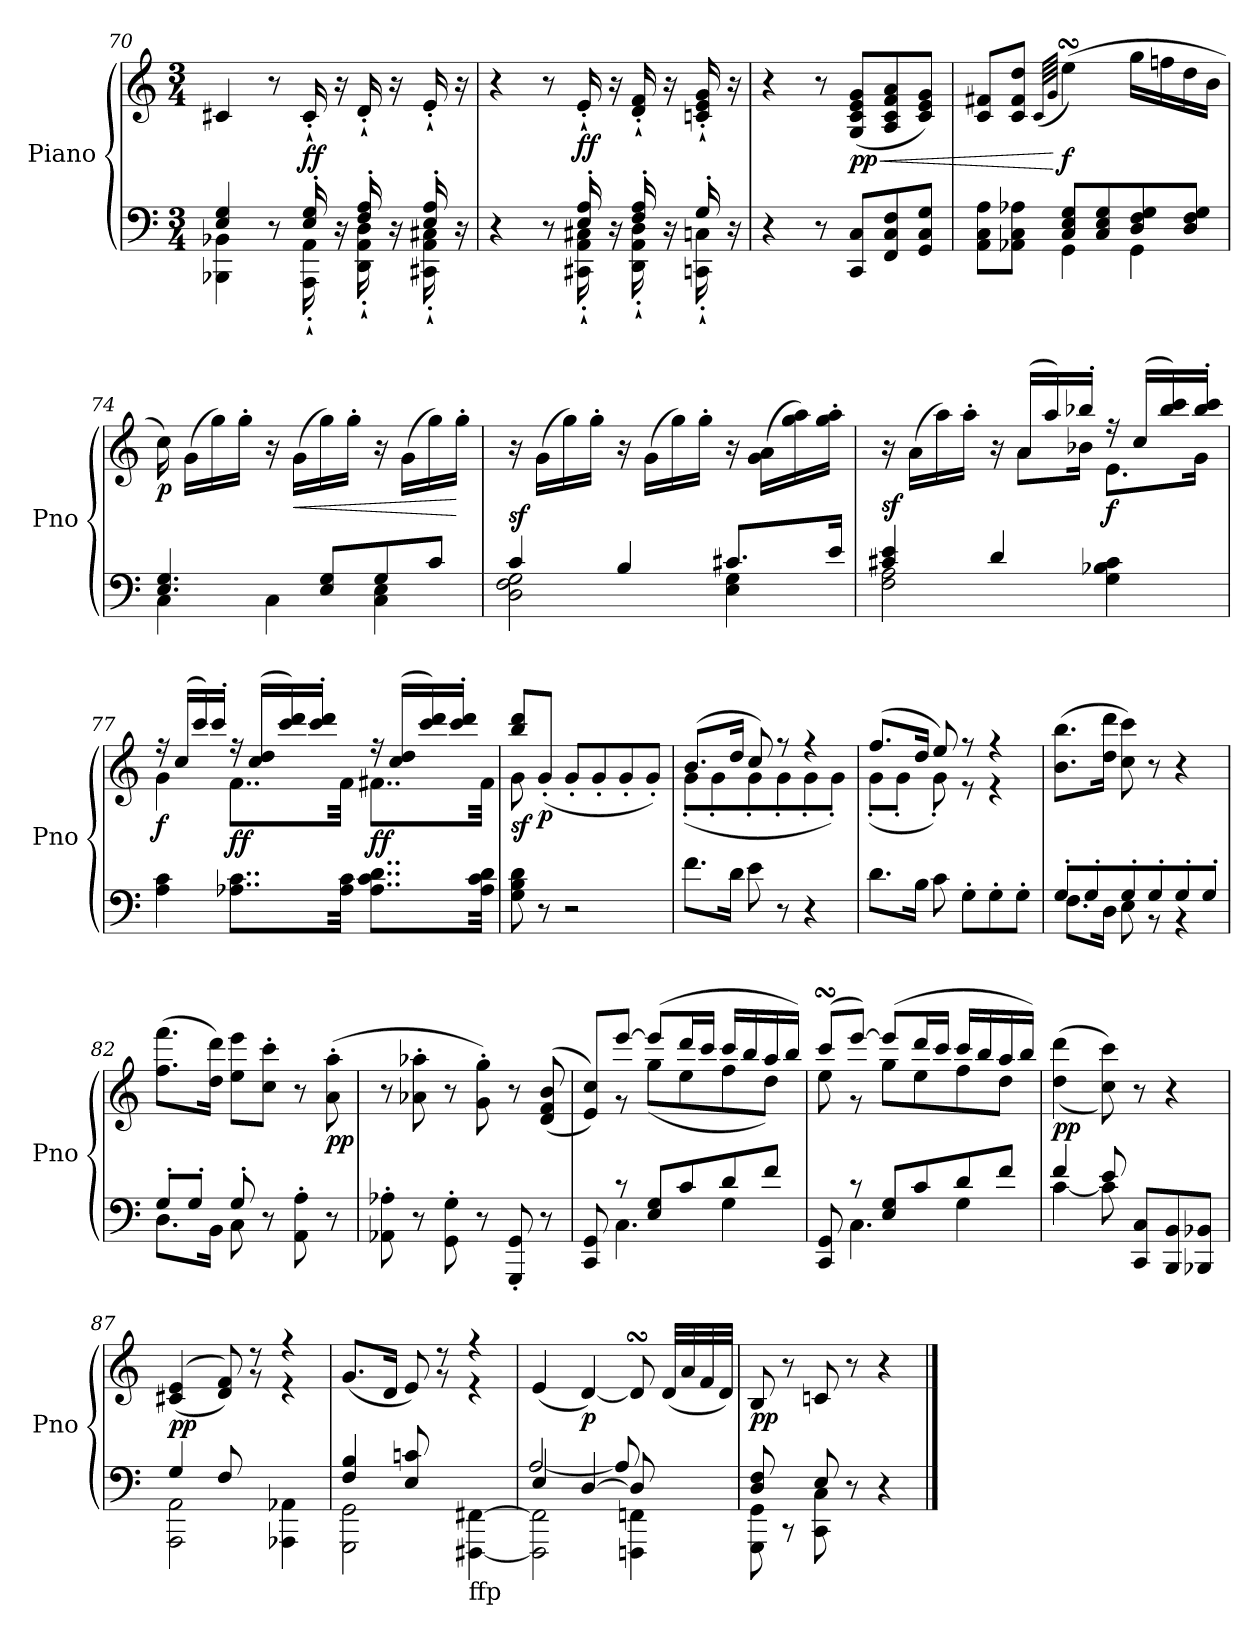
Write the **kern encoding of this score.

**kern	**kern	**dynam
*part1	*part1	*part1
*staff2	*staff1	*staff1/2
*I"Piano	*	*
*I'Pno	*	*
*clefF4	*clefG2	*
*k[]	*k[]	*
*M3/4	*M3/4	*
=70	=70	=70
*^	*	*
4E/ 4G/	4BBB-X\ 4BB-X\	4c#X/	.
8ryy	8r	8r	.
!	!	!	!LO:DY:b
16E/' 16G/'	16AAA\'` 16AA\'`	16c#'`/	ff
16ryy	16r	16r	.
16F/' 16A/'	16DD\'` 16AA\'` 16D\'`	16d'`/	.
16ryy	16r	16r	.
16E/' 16A/'	16CC#X\'` 16AA\'` 16C#X\'`	16e'`/	.
16ryy	16r	16r	.
!!LO:LB:g=z
=71	=71	=71	=71
4.ryy	4r	4r	.
.	8r	8r	.
!	!	!	!LO:DY:b
16E/' 16A/'	16CC#X\'` 16AA\'` 16C#X\'`	16e'`/	ff
16ryy	16r	16r	.
16F/' 16A/'	16DD\'` 16AA\'` 16D\'`	16d/'` 16f/'`	.
16ryy	16r	16r	.
16G'/	16CCn\'` 16Cn\'`	16cn/'` 16e/'` 16g/'`	.
16ryy	16r	16r	.
*v	*v	*	*
=72	=72	=72
4r	4r	.
8r	8r	.
!	!	!LO:HP:b
!	!	!LO:DY:n=1:b
8CC/ 8C/L	(<8G/ 8c/ 8e/ 8g/L	< pp
8FF/ 8C/ 8F/	8A/ 8c/ 8f/ 8a/	.
8GG/ 8C/ 8G/J	8c/ 8e/ 8g/J)	.
=73	=73	=73
*^	*	*
8AA\ 8C\ 8A\L	4ryy	8c/ 8f#X/L	.
8AA-X\ 8C\ 8A-X\J	.	8c/ 8f#/ 8dd/J	.
.	.	(<64qc/LLLL	.
.	.	64qg/JJJJ	.
!	!	!	!LO:DY:n=1:b
8C/ 8E/ 8G/L	4GG\	(>4eesSsS\)	[ f
8C/ 8E/ 8G/	.	.	.
8D/ 8F/ 8G/	4GG\	16gg\LL	.
.	.	16ffn\	.
8D/ 8F/ 8G/J	.	16dd\	.
.	.	16b\JJ	.
=74	=74	=74	=74
!	!	!	!LO:DY:b
4.E/ 4.G/	4C\	16cc\)	p
.	.	(>16g\LL	.
.	.	16gg\)	.
.	.	16gg'\JJ	.
.	4C\	16r	.
!	!	!	!LO:HP:b
.	.	(>16g\LL	<
8E/ 8G/L	.	16gg\)	.
.	.	16gg'\JJ	.
8G/	4C\ 4E\	16r	.
.	.	(>16g\LL	.
8c/J	.	16gg\)	.
.	.	16gg'\JJ	[
!!LO:LB:g=z
=75	=75	=75	=75
!	!	!	!LO:DY:a=2
4c/	2D\ 2F\ 2G\	16r	sf
.	.	(>16g\LL	.
.	.	16gg\)	.
.	.	16gg'\JJ	.
4B/	.	16r	.
.	.	(>16g\LL	.
.	.	16gg\)	.
.	.	16gg'\JJ	.
8.c#X/L	4E\ 4G\	16r	.
.	.	(>16g\ 16a\LL	.
.	.	16gg\ 16aa\)	.
16e/Jk	.	16gg\' 16aa\'JJ	.
=76	=76	=76	=76
*	*	*^	*
!	!	!	!	!LO:DY:b
4c#X/ 4e/	2F\ 2A\	16r	16ryy	sf
*	*	*v	*v	*
.	.	(<16a\LL	.
.	.	16aa\)	.
.	.	16aa'\JJ	.
4d/	.	16r	.
*	*	*^	*
.	.	(>16a/LL	8a\L	.
.	.	16aa/)	.	.
.	.	16bb-X'/JJ	16b-X\Jk	.
!	!	!	!	!LO:DY:b
4G\ 4B-X\ 4c#\	4ryy	16rff	8.e\L	f
.	.	(>16cc/LL	.	.
.	.	16bb-/ 16ccc/)	.	.
.	.	16bb-/' 16ccc/'JJ	16g\Jk	.
*v	*v	*	*	*
!!LO:LB:g=z	!!
=77	=77	=77	=77
!	!	!	!LO:DY:b
4A\ 4c\	16rff	4g\	f
.	(<16cc/LL	.	.
.	16ccc/)	.	.
.	16ccc'/JJ	.	.
!	!	!	!LO:DY:b
8..A-X\ 8..c\L	16rff	8..f\L	ff
.	(<16cc/ 16dd/LL	.	.
.	16ccc/ 16ddd/)	.	.
.	16ccc/' 16ddd/'JJ	.	.
32A-\ 32c\Jkk	.	32f\Jkk	.
!	!	!	!LO:DY:b
8..A-\ 8..c\ 8..d\L	16rff	8..f#X\L	ff
.	(<16cc/ 16dd/LL	.	.
.	16ccc/ 16ddd/)	.	.
.	16ccc/' 16ddd/'JJ	.	.
32A-\ 32c\ 32d\Jkk	.	32f#\Jkk	.
=78	=78	=78	=78
!	!	!	!LO:DY:b
8G\ 8B\ 8d\	8bb/ 8ddd/L	8g\	sf
!	!	!	!LO:DY:b
8r	(<8g'/J	2ryy	p
2r	8g'/L	.	.
.	8g'/	.	.
.	8g'/	.	.
.	8g'/J)	8ryy	.
=79	=79	=79	=79
8.f\L	(>8.b/L	(<8g'\L	.
.	.	8g'\	.
16d\Jk	16dd/Jk	.	.
8e\	8cc/)	8g'\	.
8r	8rff	8g'\	.
4r	4rff	8g'\	.
.	.	8g'\J)	.
=80	=80	=80	=80
8.d\L	(>8.ff/L	(<8g'\L	.
.	.	8g'\J	.
16B\Jk	16dd/Jk	.	.
8c\	8ee/)	8g'\)	.
8G'\L	8r	8r	.
8G'\	4r	4r	.
8G'\J	.	.	.
*	*v	*v	*
!!LO:PB:g=z
=81	=81	=81
*^	*	*
8G'/L	8.F\L	(>8.b\ 8.bb\L	.
8G'/	.	.	.
.	16D\Jk	16dd\ 16ddd\Jk	.
8G'/	8E\	8cc\ 8ccc\)	.
8G'/	8rBB	8r	.
8G'/	4rBB	4r	.
8G'/J	.	.	.
=82	=82	=82	=82
8G'/L	8.D\L	(>8.ff\ 8.fff\L	.
8G'/J	.	.	.
.	16BB\Jk	16dd\ 16ddd\Jk)	.
8G'/	8C\	8ee\ 8eee\L	.
8r	4.ryy	8cc\' 8ccc\'J	.
8AA\' 8A\'	.	8r	.
!	!	!	!LO:DY:b
8r	.	(>8a\' 8aa\'	pp
*v	*v	*	*
=83	=83	=83
8AA-X\' 8A-X\'	8r	.
8r	8a-X\' 8aa-X\'	.
8GG\' 8G\'	8r	.
8r	8g\' 8gg\')	.
8GGG/' 8GG/'	8r	.
8r	(<(<8d/ 8f/ 8b/	.
=84	=84	=84
*^	*^	*
8CC/ 8GG/	8ryy	8e/ 8cc/L))	8ryy	.
4.C\	8rc	[8eee/J	8r	.
.	8E/ 8G/L	(>8eee/L]	(<8gg\L	.
.	8c/	16ddd/L	8ee\	.
.	.	16ccc/JJ	.	.
4G\	8d/	16ccc/LL	8ff\	.
.	.	16bb/	.	.
.	8f/J	16aa/	8dd\J)	.
.	.	16bb/JJ)	.	.
!!LO:LB:g=z	!!
=85	=85	=85	=85	=85
8CC/ 8GG/	8ryy	(>8cccsSSs/L	8ee\	.
4.C\	8rc	[8eee/J)	8r	.
.	8E/ 8G/L	(>8eee/L]	8gg\L	.
.	8c/	16ddd/L	8ee\	.
.	.	16ccc/JJ	.	.
4G\	8d/	16ccc/LL	8ff\	.
.	.	16bb/	.	.
.	8f/J	16aa/	8dd\J	.
.	.	16bb/JJ)	.	.
*	*	*v	*v	*
=86	=86	=86	=86
!	!	!	!LO:DY:b
4f/	[4c\	(>(>4dd\ 4ddd\	pp
8e/	8c\]	8cc\ 8ccc\))	.
8CC/ 8C/L	4.ryy	8r	.
8BBB/ 8BB/	.	4r	.
8BBB-X/ 8BB-X/J	.	.	.
=87	=87	=87	=87
*	*	*^	*
!	!	!	!	!LO:DY:b
4G/	2AAA\ 2AA\	(>(>4c#X/ 4e/	4.ryy	pp
8F/	.	8d/ 8f/))	.	.
4.ryy	.	8r	8r	.
.	4AAA-X\ 4AA-X\	4r	4r	.
=88	=88	=88	=88	=88
4F/ 4B/	2GGG\ 2GG\	(>8.g/L	4.ryy	.
.	.	16d/Jk	.	.
8E/ 8cn/	.	8e/)	.	.
4.ryy	.	8r	8r	.
!	!LO:TX:b:t=ffp	!	!	!
.	[4FFF#X\ [4FF#X\	4r	4r	.
=89	=89	=89	=89	=89
*	*^	*	*	*
!	!	!	!LO:TX:b:t=ffp	!	!
*	*	*	*v	*v	*
4E/	[2A/	2FFF#\] 2FF#\]	(>4e/	.
!	!	!	!	!LO:DY:b
[4D/	.	.	[4d/)	p
8D/]	8A/]	4FFFn\ 4FFn\	8dsSSS/]	.
8ryy	8ryy	.	(>32d/LLL	.
.	.	.	32a/	.
.	.	.	32f/	.
.	.	.	32d/JJJ)	.
*	*v	*v	*	*
=90	=90	=90	=90
!	!	!	!LO:DY:b
8D/ 8F/	8GGG\ 8GG\	8B/	pp
8ryy	8rCC	8r	.
8E/	8CC\ 8C\	8cn/	.
4.ryy	8r	8r	.
.	4r	4r	.
*v	*v	*	*
==	==	==
*-	*-	*-
